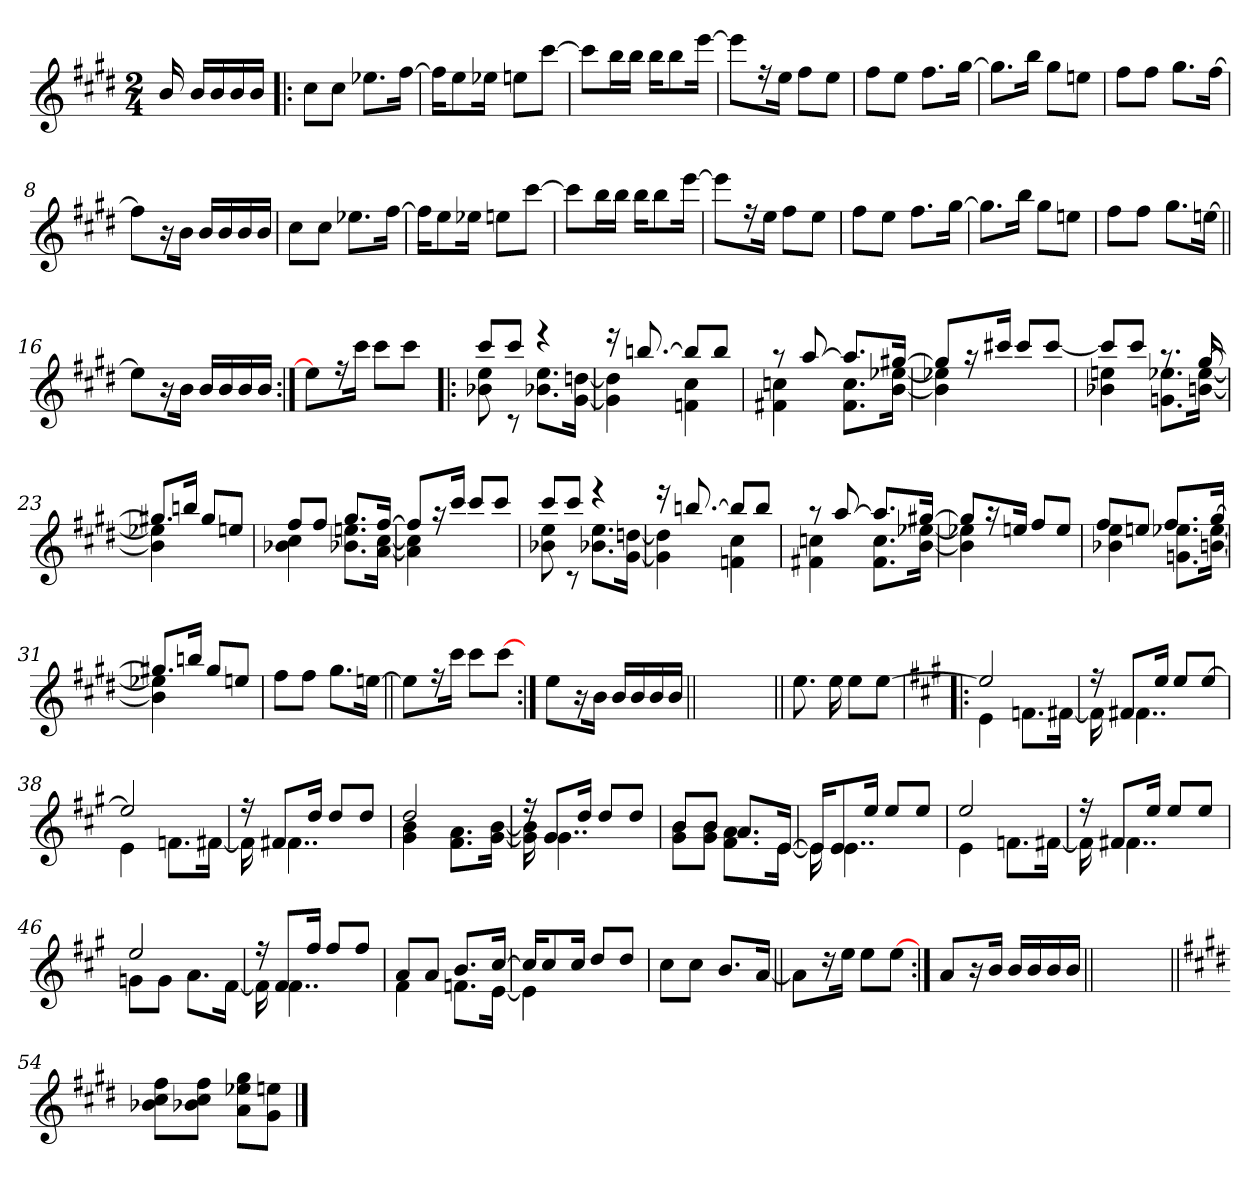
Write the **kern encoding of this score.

**kern
*part1
*staff1
*clefG2
*k[f#c#g#d#]
*E:
*M2/4
=
16b/
16b/LL
16b/
16b/
16b/JJ
=1!|:
8cc#\L
8cc#\J
8.ee-X\L
[16ff#\Jk
=2
16ff#\KL]
8ee\
16ee-X\Jk
8een\L
[8ccc#\J
=3
8ccc#\L]
16bb\L
16bb\JJ
16bb\KL
8bb\
[16eee\Jk
=4
8eee\L]
16r
16ee\Jk
8ff#\L
8ee\J
!!LO:LB:g=z
=5
8ff#\L
8ee\J
8.ff#\L
[16gg#\Jk
=6
8.gg#\L]
16bb\Jk
8gg#\L
8een\J
=7
8ff#\L
8ff#\J
8.gg#\L
[16ff#\Jk
=8
8ff#\L]
16r
16b\Jk
16b/LL
16b/
16b/
16b/JJ
=9
8cc#\L
8cc#\J
8.ee-X\L
[16ff#\Jk
!!LO:LB:g=z
=10
16ff#\KL]
8ee\
16ee-X\Jk
8een\L
[8ccc#\J
=11
8ccc#\L]
16bb\L
16bb\JJ
16bb\KL
8bb\
[16eee\Jk
=12
8eee\L]
16r
16ee\Jk
8ff#\L
8ee\J
=13
8ff#\L
8ee\J
8.ff#\L
[16gg#\Jk
=14
8.gg#\L]
16bb\Jk
8gg#\L
8een\J
!!LO:LB:g=z
=15
8ff#\L
8ff#\J
8.gg#\L
[16een\Jk
=16||
8ee\L]
16r
16b\Jk
16b/LL
16b/
16b/
16b/JJ
=17:|!
8ee\L]
16r
16ccc#\Jk
8ccc#\L
8ccc#\J
=18!|:
*^
8ccc#/L	8b-X\ 8ee\
8ccc#/J	8rc
4rddd	8.b-X\ 8.ee\L
.	[<16g#\ [<16ddn\Jk
=19	=19
16rddd	4g#\] 4ddn\]
[>8.bbn/	.
8bb/L]	4fn\ 4cc#\
8bb/J	.
!!LO:LB:g=z	!!
=20	=20
8raa	4f#X\ 4ccn\
[>8aa/	.
8.aa/L]	8.f#\ 8.cc\L
[>16gg#X/Jk	[<16b\ [<16ee-X\Jk
=21	=21
8gg#/L]	4b\] 4ee-X\]
16raa	.
16ccc#X/Jk	.
8ccc#/L	4ryy
[>8ccc#/J	.
=22	=22
8ccc#/L]	4b-X\ 4een\
8ccc#/J	.
8.raa	8.gn\ 8.ee-X\L
[>16gg#/	[<16bn\ [<16ee-\Jk
=23	=23
8.gg#X/L]	4b\] 4ee-X\]
16bbn/Jk	.
8gg#/L	4ryy
8een/J	.
=24	=24
8ff#/L	4b-X\ 4cc#\
8ff#/J	.
8.gg#/L	8.b-X\ 8.een\L
[>16ff#/Jk	[<16a\ [<16cc#\Jk
!!LO:LB:g=z	!!
=25	=25
8ff#/L]	4a\] 4cc#\]
16raa	.
16ccc#/Jk	.
8ccc#/L	4ryy
8ccc#/J	.
=26	=26
8ccc#/L	8b-X\ 8ee\
8ccc#/J	8rc
4rddd	8.b-X\ 8.ee\L
.	[<16g#\ [<16ddn\Jk
=27	=27
16reee	4g#\] 4ddn\]
[>8.bbn/	.
8bb/L]	4fn\ 4cc#\
8bb/J	.
=28	=28
8raa	4f#X\ 4ccn\
[>8aa/	.
8.aa/L]	8.f#\ 8.cc\L
[>16gg#X/Jk	[<16b\ [<16ee-X\Jk
=29	=29
8gg#/L]	4b\] 4ee-X\]
16raa	.
16ee/Jk	.
8ff#/L	4ryy
8ee/J	.
!!LO:LB:g=z	!!
=30	=30
8ff#/L	4b-X\ 4ee\
8een/J	.
8.ff#/L	8.gn\ 8.ee-X\L
[>16gg#/Jk	[<16bn\ [<16ee-\Jk
=31	=31
8.gg#X/L]	4b\] 4ee-X\]
16bbn/Jk	.
8gg#/L	4ryy
8een/J	.
*v	*v
=32
8ff#\L
8ff#\J
8.gg#\L
[16een\Jk
=33||
8ee\L]
16r
16ccc#\Jk
8ccc#\L
[8ccc#\J
=34:|!
8ee\L
16r
16b\Jk
16b/LL
16b/
16b/
16b/JJ
=34X341||
2ryy
!!LO:LB:g=z
=35||
8.ee\
16ee\
8ee\L
[8ee\J
=36!|:
*k[f#c#g#]
*A:
*^
2ee/]	4e\
.	8.fn\L
.	[<16f#X\Jk
=37	=37
16rff	16f#\]
8f#X/L	4..f#\
16ee/Jk	.
8ee/L	.
[>8ee/J	.
=38	=38
2ee/]	4e\
.	8.fn\L
.	[<16f#X\Jk
=39	=39
16rff	16f#\]
8f#X/L	4..f#\
16dd/Jk	.
8dd/L	.
8dd/J	.
!!LO:LB:g=z	!!
=40	=40
2dd/	4g#\ 4b\
.	8.f#\ 8.a\L
.	[<16g#\ [<16b\Jk
=41	=41
16rff	16g#\] 16b\]
8g#/L	4..g#\
16dd/Jk	.
8dd/L	.
8dd/J	.
=42	=42
8b/L	8g#\ 8b\L
8b/J	8g#\ 8b\J
8.a/L	8.f#\ 8.a\L
[>16e/Jk	[<16e\Jk
=43	=43
16e/KL]	16e\]
8e/	4..e\
16ee/Jk	.
8ee/L	.
8ee/J	.
=44	=44
2ee/	4e\
.	8.fn\L
.	[<16f#X\Jk
!!LO:LB:g=z	!!
=45	=45
16rff	16f#\]
8f#X/L	4..f#\
16ee/Jk	.
8ee/L	.
8ee/J	.
=46	=46
2ee/	8gn\L
.	8g\J
.	8.a\L
.	[<16f#\Jk
=47	=47
16rff	16f#\]
8f#/L	4..f#\
16ff#/Jk	.
8ff#/L	.
8ff#/J	.
=48	=48
8a/L	4f#\
8a/J	.
8.b/L	8.fn\L
[>16cc#/Jk	[<16e\Jk
=49	=49
16cc#/KL]	4e\]
8cc#/	.
16cc#/Jk	.
8dd/L	4ryy
8dd/J	.
*v	*v
!!LO:LB:g=z
=50
8cc#\L
8cc#\J
8.b/L
[16a/Jk
=51||
8a\L]
16r
16ee\Jk
8ee\L
[8ee\J
=52:|!
8a/L
16r
16b/Jk
16b/LL
16b/
16b/
16b/JJ
=53||
2ryy
=54||
*k[f#c#g#d#]
*E:
*^
8b-X\ 8cc#\ 8ff#\L	16ryy
.	16ryy
8b-X\ 8cc#\ 8ff#\J	16ryy
.	16ryy
8a\ 8ee-X\ 8gg#\L	8rcyy
8g#\ 8een\J	8rcyy
*v	*v
==
*-
